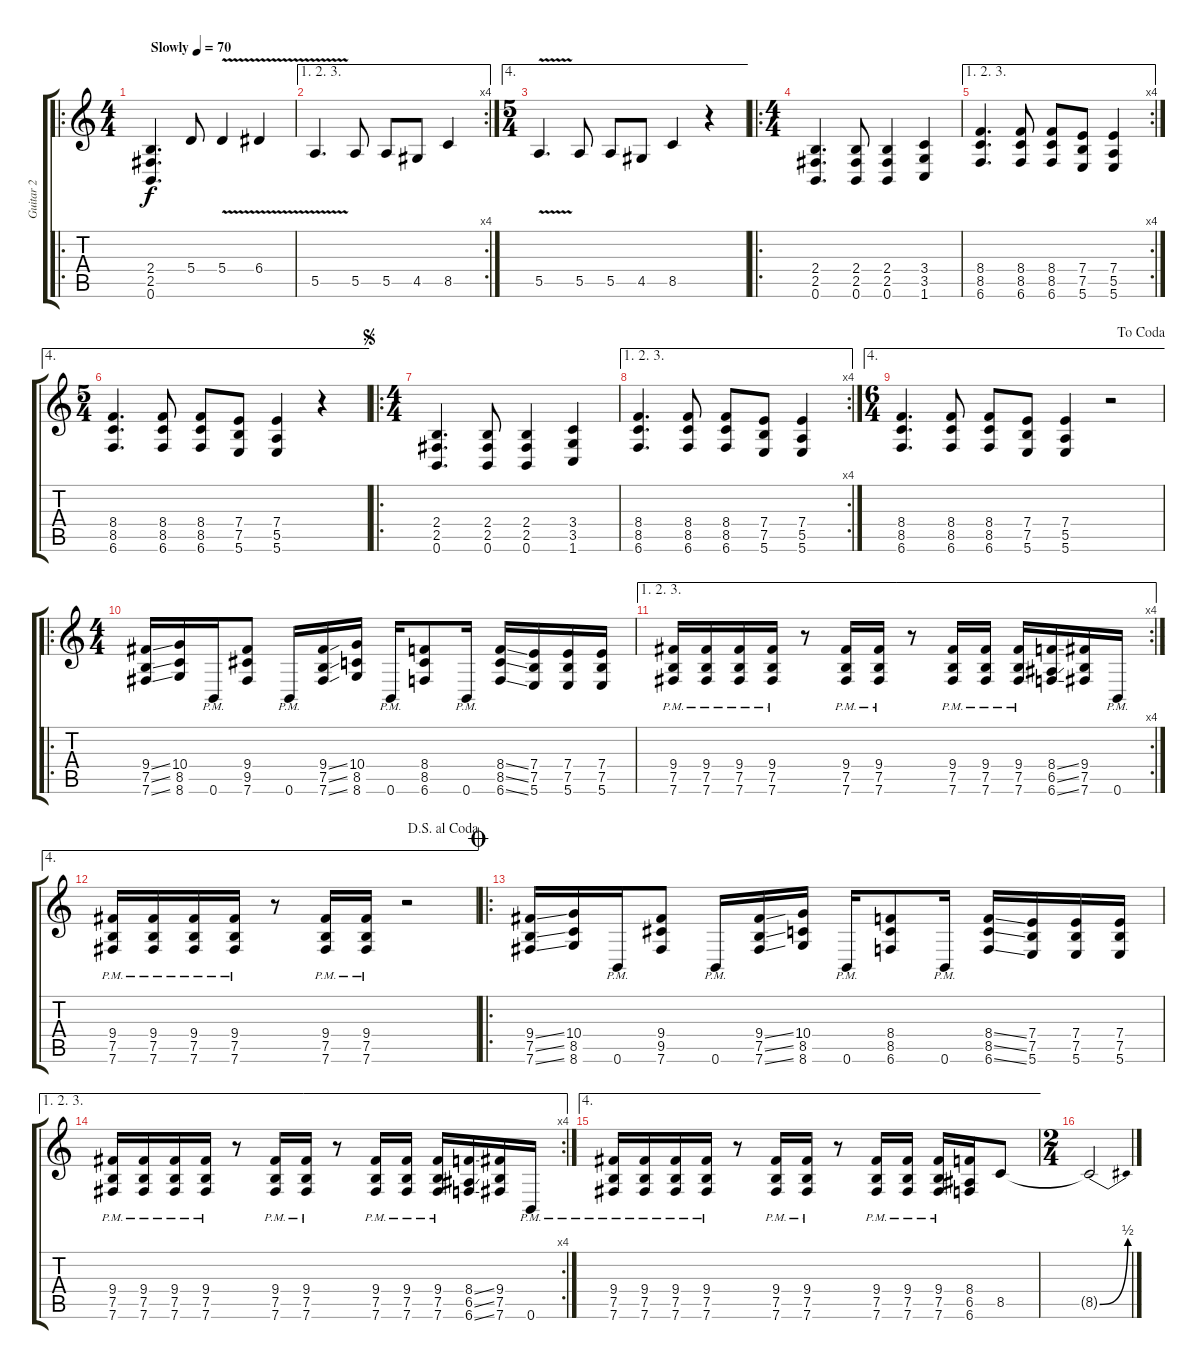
\track ("Guitar 2" "Guitar 2") {instrument distortionguitar}
\staff {score tabs}
\tuning (B3 Gb3 D3 A2 E2 B1) {hide}
\ro
\ts (4 4)
\tempo (70 "Slowly")
\clef g2
\ks c
(2.4 2.5 0.6).4{d dy f instrument distortionguitar} 5.4.8 5.4{v}.4 6.4{v}.4 |
\ae (1 2 3)
\rc 4
5.5{v}.4{d} 5.5.8 5.5.8 4.5.8 8.5.4 |
\ae 4
\ts (5 4)
5.5{v}.4{d} 5.5.8 5.5.8 4.5.8 8.5.4 r.4 |
\ro
\ts (4 4)
(2.4 2.5 0.6).4{d} (2.4 2.5 0.6).8 (2.4 2.5 0.6).4 (3.4 3.5 1.6).4 |
\ae (1 2 3)
\rc 4
(8.4 8.5 6.6).4{d} (8.4 8.5 6.6).8 (8.4 8.5 6.6).8 (7.4 7.5 5.6).8 (7.4 5.5 5.6).4 |
\ae 4
\ts (5 4)
(8.4 8.5 6.6).4{d} (8.4 8.5 6.6).8 (8.4 8.5 6.6).8 (7.4 7.5 5.6).8 (7.4 5.5 5.6).4 r.4 |
\ro
\ts (4 4)
\jump segno
(2.4 2.5 0.6).4{d} (2.4 2.5 0.6).8 (2.4 2.5 0.6).4 (3.4 3.5 1.6).4 |
\ae (1 2 3)
\rc 4
(8.4 8.5 6.6).4{d} (8.4 8.5 6.6).8 (8.4 8.5 6.6).8 (7.4 7.5 5.6).8 (7.4 5.5 5.6).4 |
\ae 4
\ts (6 4)
\jump dacoda
(8.4 8.5 6.6).4{d} (8.4 8.5 6.6).8 (8.4 8.5 6.6).8 (7.4 7.5 5.6).8 (7.4 5.5 5.6).4 r.2 |
\ro
\ts (4 4)
(9.4{ss} 7.5{ss} 7.6{ss}).16 (10.4 8.5 8.6).16 0.6{pm}.16 (9.4 9.5 7.6).8 0.6{pm}.16 (9.4{ss} 7.5{ss} 7.6{ss}).16 (10.4 8.5 8.6).16 0.6{pm}.16 (8.4 8.5 6.6).8 0.6{pm}.16 (8.4{ss} 8.5{ss} 6.6{ss}).16 (7.4 7.5 5.6).16 (7.4 7.5 5.6).16 (7.4 7.5 5.6).16 |
\ae (1 2 3)
\rc 4
(9.4{pm} 7.5 7.6{pm}).16 (9.4{pm} 7.5{pm} 7.6{pm}).16 (9.4{pm} 7.5{pm} 7.6{pm}).16 (9.4{pm} 7.5{pm} 7.6{pm}).16 r.8 (9.4{pm} 7.5{pm} 7.6{pm}).16 (9.4{pm} 7.5{pm} 7.6{pm}).16 r.8 (9.4{pm} 7.5{pm} 7.6{pm}).16 (9.4{pm} 7.5{pm} 7.6{pm}).16 (9.4{pm} 7.5{pm} 7.6{pm}).16 (8.4{ss} 6.5{ss} 6.6{ss}).16 (9.4 7.5 7.6).16 0.6{pm}.16 |
\ae 4
\jump dalsegnoalcoda
(9.4{pm} 7.5 7.6{pm}).16 (9.4{pm} 7.5{pm} 7.6{pm}).16 (9.4{pm} 7.5{pm} 7.6{pm}).16 (9.4{pm} 7.5{pm} 7.6{pm}).16 r.8 (9.4{pm} 7.5{pm} 7.6{pm}).16 (9.4{pm} 7.5{pm} 7.6{pm}).16 r.2 |
\ro
\jump coda
(9.4{ss} 7.5{ss} 7.6{ss}).16 (10.4 8.5 8.6).16 0.6{pm}.16 (9.4 9.5 7.6).8 0.6{pm}.16 (9.4{ss} 7.5{ss} 7.6{ss}).16 (10.4 8.5 8.6).16 0.6{pm}.16 (8.4 8.5 6.6).8 0.6{pm}.16 (8.4{ss} 8.5{ss} 6.6{ss}).16 (7.4 7.5 5.6).16 (7.4 7.5 5.6).16 (7.4 7.5 5.6).16 |
\ae (1 2 3)
\rc 4
(9.4{pm} 7.5 7.6{pm}).16 (9.4{pm} 7.5{pm} 7.6{pm}).16 (9.4{pm} 7.5{pm} 7.6{pm}).16 (9.4{pm} 7.5{pm} 7.6{pm}).16 r.8 (9.4{pm} 7.5{pm} 7.6{pm}).16 (9.4{pm} 7.5{pm} 7.6{pm}).16 r.8 (9.4{pm} 7.5{pm} 7.6{pm}).16 (9.4{pm} 7.5{pm} 7.6{pm}).16 (9.4{pm} 7.5{pm} 7.6{pm}).16 (8.4{ss} 6.5{ss} 6.6{ss}).16 (9.4 7.5 7.6).16 0.6{pm}.16 |
\ae 4
(9.4{pm} 7.5 7.6{pm}).16 (9.4{pm} 7.5{pm} 7.6{pm}).16 (9.4{pm} 7.5{pm} 7.6{pm}).16 (9.4{pm} 7.5{pm} 7.6{pm}).16 r.8 (9.4{pm} 7.5{pm} 7.6{pm}).16 (9.4{pm} 7.5{pm} 7.6{pm}).16 r.8 (9.4{pm} 7.5{pm} 7.6{pm}).16 (9.4{pm} 7.5{pm} 7.6{pm}).16 (9.4{pm} 7.5{pm} 7.6{pm}).16 (8.4 6.5 6.6).16 8.5.8 |
\ts (2 4)
8.5{be (bend 0 0 60 2) t}.2
